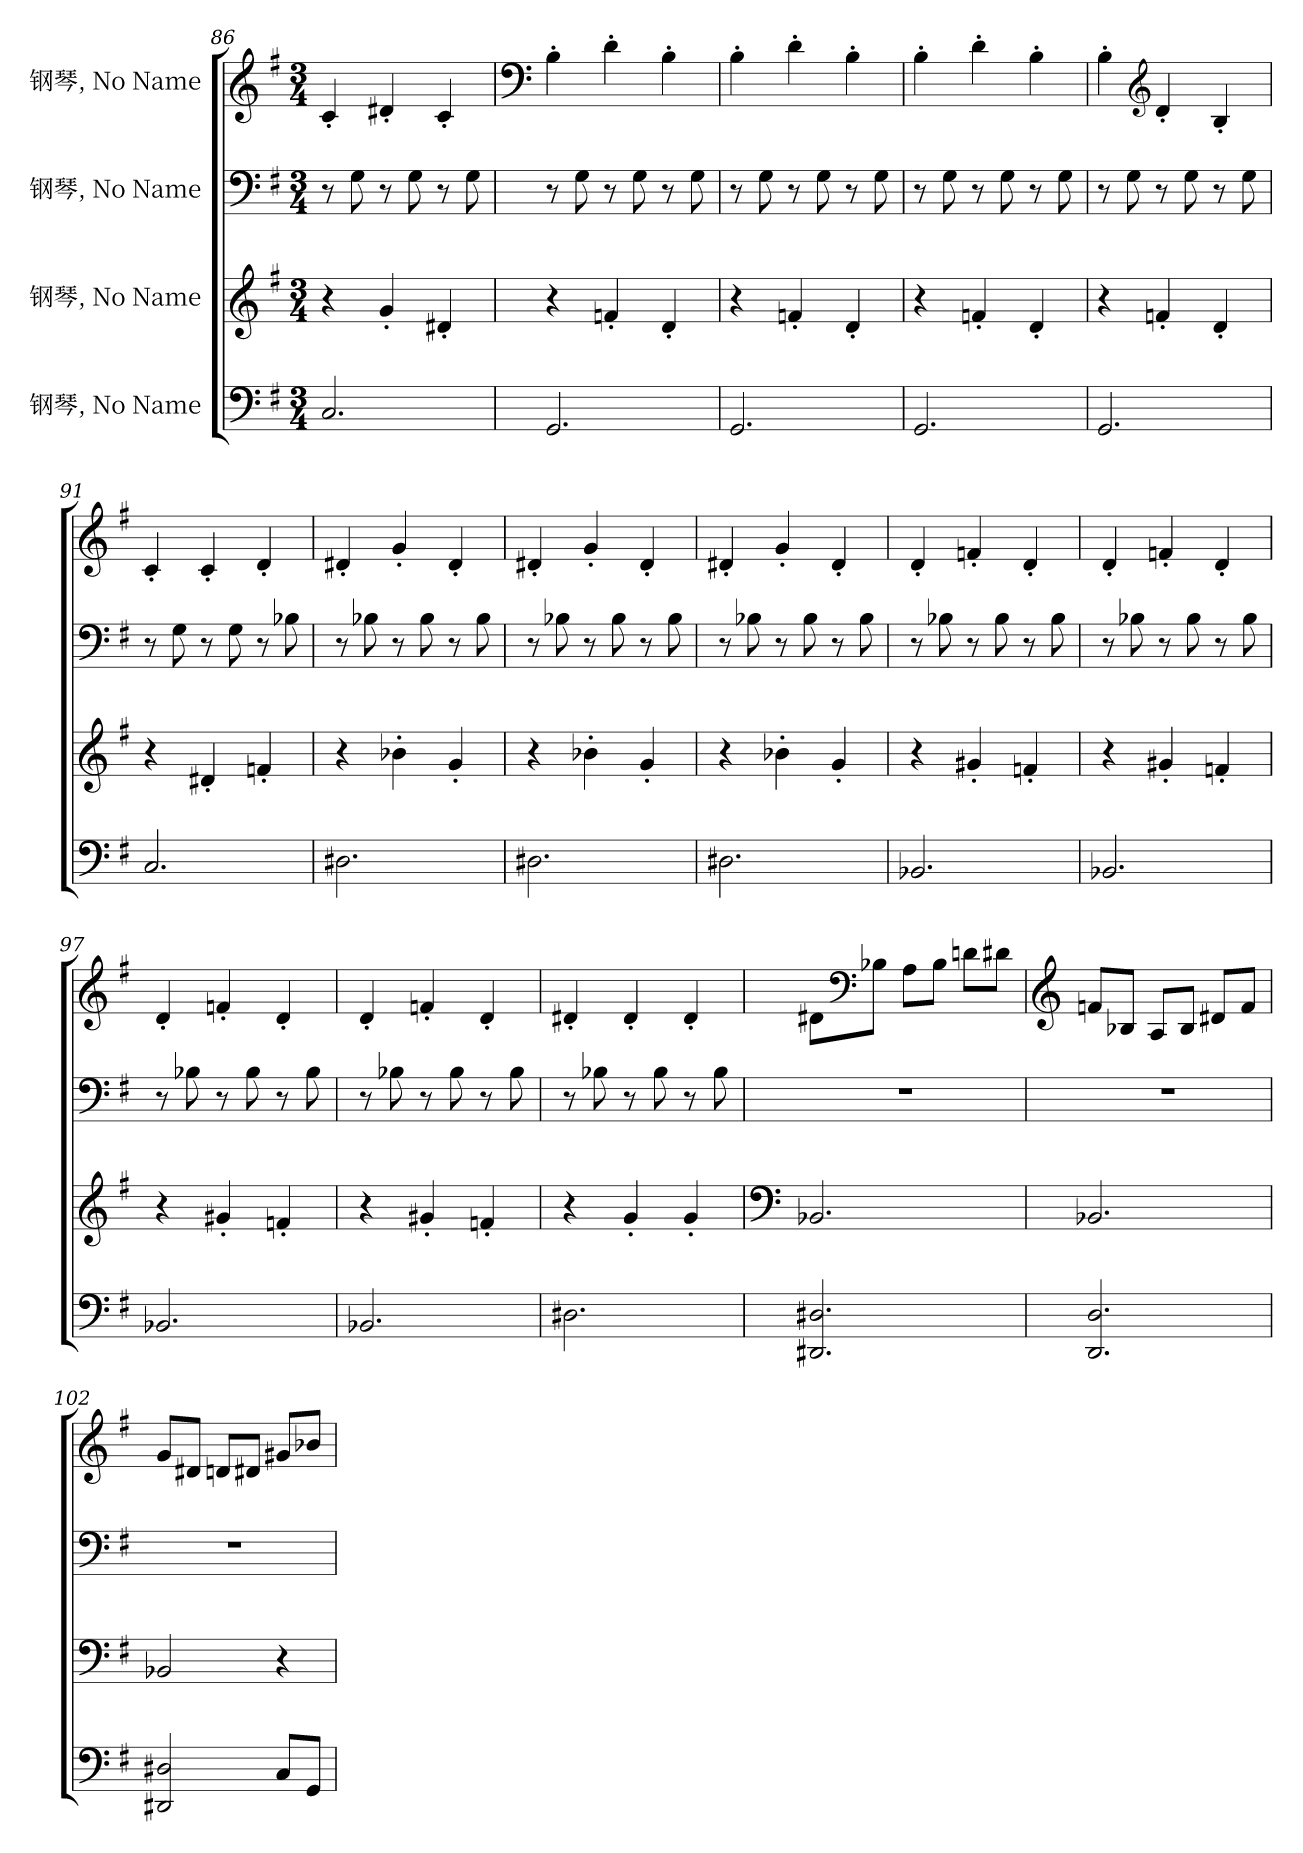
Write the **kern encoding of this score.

**kern	**kern	**kern	**kern
*part4	*part3	*part2	*part1
*staff4	*staff3	*staff2	*staff1
*I"钢琴, No Name	*I"钢琴, No Name	*I"钢琴, No Name	*I"钢琴, No Name
*clefF4	*clefG2	*clefF4	*clefG2
*k[f#]	*k[f#]	*k[f#]	*k[f#]
*M3/4	*M3/4	*M3/4	*M3/4
=86	=86	=86	=86
2.C/	4r	8r	4c'/
.	.	8G\	.
.	4g'/	8r	4d#X'/
.	.	8G\	.
.	4d#X'/	8r	4c'/
.	.	8G\	.
=87	=87	=87	=87
*	*	*	*clefF4
2.GG/	4r	8r	4B'\
.	.	8G\	.
.	4fn'/	8r	4d'\
.	.	8G\	.
.	4d'/	8r	4B'\
.	.	8G\	.
=88	=88	=88	=88
*	*	*	*MM208
2.GG/	4r	8r	4B'\
.	.	8G\	.
.	4fn'/	8r	4d'\
.	.	8G\	.
.	4d'/	8r	4B'\
.	.	8G\	.
=89	=89	=89	=89
2.GG/	4r	8r	4B'\
.	.	8G\	.
.	4fn'/	8r	4d'\
.	.	8G\	.
.	4d'/	8r	4B'\
.	.	8G\	.
=90	=90	=90	=90
2.GG/	4r	8r	4B'\
.	.	8G\	.
*	*	*	*clefG2
.	4fn'/	8r	4d'/
.	.	8G\	.
.	4d'/	8r	4B'/
.	.	8G\	.
!!LO:PB:g=z
=91	=91	=91	=91
2.C/	4r	8r	4c'/
.	.	8G\	.
.	4d#X'/	8r	4c'/
.	.	8G\	.
.	4fn'/	8r	4d'/
.	.	8B-X\	.
=92	=92	=92	=92
*	*	*	*MM208
2.D#X\	4r	8r	4d#X'/
.	.	8B-X\	.
.	4b-X'\	8r	4g'/
.	.	8B-\	.
.	4g'/	8r	4d#'/
.	.	8B-\	.
=93	=93	=93	=93
2.D#X\	4r	8r	4d#X'/
.	.	8B-X\	.
.	4b-X'\	8r	4g'/
.	.	8B-\	.
.	4g'/	8r	4d#'/
.	.	8B-\	.
=94	=94	=94	=94
2.D#X\	4r	8r	4d#X'/
.	.	8B-X\	.
.	4b-X'\	8r	4g'/
.	.	8B-\	.
.	4g'/	8r	4d#'/
.	.	8B-\	.
=95	=95	=95	=95
2.BB-X/	4r	8r	4d'/
.	.	8B-X\	.
.	4g#X'/	8r	4fn'/
.	.	8B-\	.
.	4fn'/	8r	4d'/
.	.	8B-\	.
=96	=96	=96	=96
*	*	*	*MM208
2.BB-X/	4r	8r	4d'/
.	.	8B-X\	.
.	4g#X'/	8r	4fn'/
.	.	8B-\	.
.	4fn'/	8r	4d'/
.	.	8B-\	.
!!LO:LB:g=z
=97	=97	=97	=97
2.BB-X/	4r	8r	4d'/
.	.	8B-X\	.
.	4g#X'/	8r	4fn'/
.	.	8B-\	.
.	4fn'/	8r	4d'/
.	.	8B-\	.
=98	=98	=98	=98
2.BB-X/	4r	8r	4d'/
.	.	8B-X\	.
.	4g#X'/	8r	4fn'/
.	.	8B-\	.
.	4fn'/	8r	4d'/
.	.	8B-\	.
=99	=99	=99	=99
2.D#X\	4r	8r	4d#X'/
.	.	8B-X\	.
.	4g'/	8r	4d#'/
.	.	8B-\	.
.	4g'/	8r	4d#'/
.	.	8B-\	.
=100	=100	=100	=100
*	*clefF4	*	*
*	*	*	*MM208
2.DD#X/ 2.D#X/	2.BB-X/	2.r	8d#X\L
*	*	*	*clefF4
.	.	.	8B-X\J
.	.	.	8A\L
.	.	.	8B-\J
.	.	.	8dn\L
.	.	.	8d#X\J
!!LO:LB:g=z
=101	=101	=101	=101
*	*	*	*clefG2
2.DD/ 2.D/	2.BB-X/	2.r	8fn/L
.	.	.	8B-X/J
.	.	.	8A/L
.	.	.	8B-/J
.	.	.	8d#X/L
.	.	.	8f/J
=102	=102	=102	=102
2DD#X/ 2D#X/	2BB-X/	2.r	8g/L
.	.	.	8d#X/J
.	.	.	8dn/L
.	.	.	8d#X/J
8C/L	4r	.	8g#X/L
8GG/J	.	.	8b-X/J
=	=	=	=
*-	*-	*-	*-
